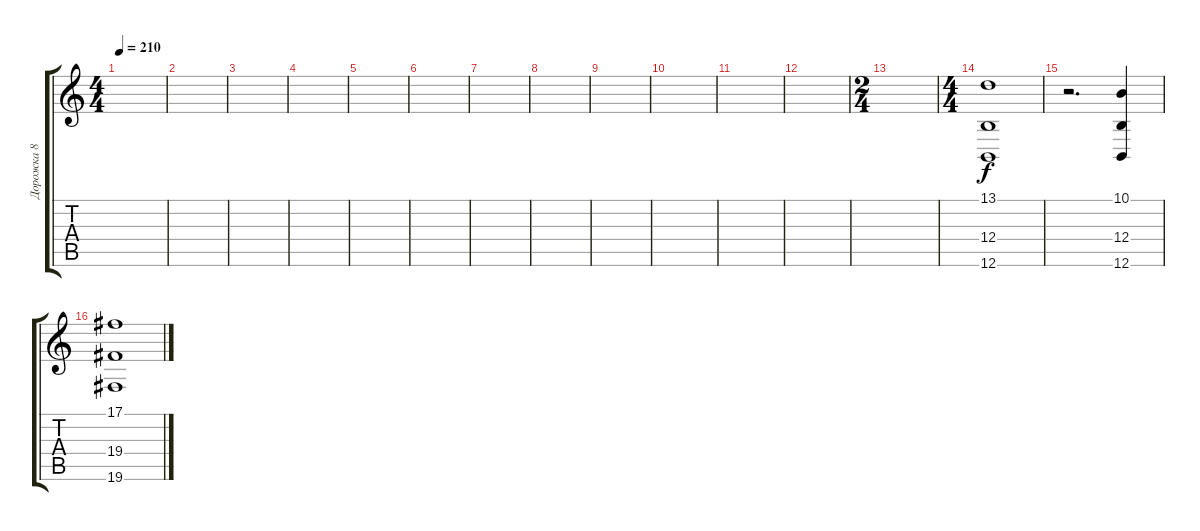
\track ("Дорожка 8" "Дорожка 8") {instrument orchestrahit}
\staff {score tabs}
\tuning (Db4 Ab3 E3 B2 Gb2 B1) {hide}
\ts (4 4)
\tempo 210
\clef g2
\ks c
|
|
|
|
|
|
|
|
|
|
|
|
\ts (2 4)
|
\ts (4 4)
(13.1 12.4 12.6).1 |
r.2{d} (10.1 12.4 12.6).4 |
(17.1 19.4 19.6).1
